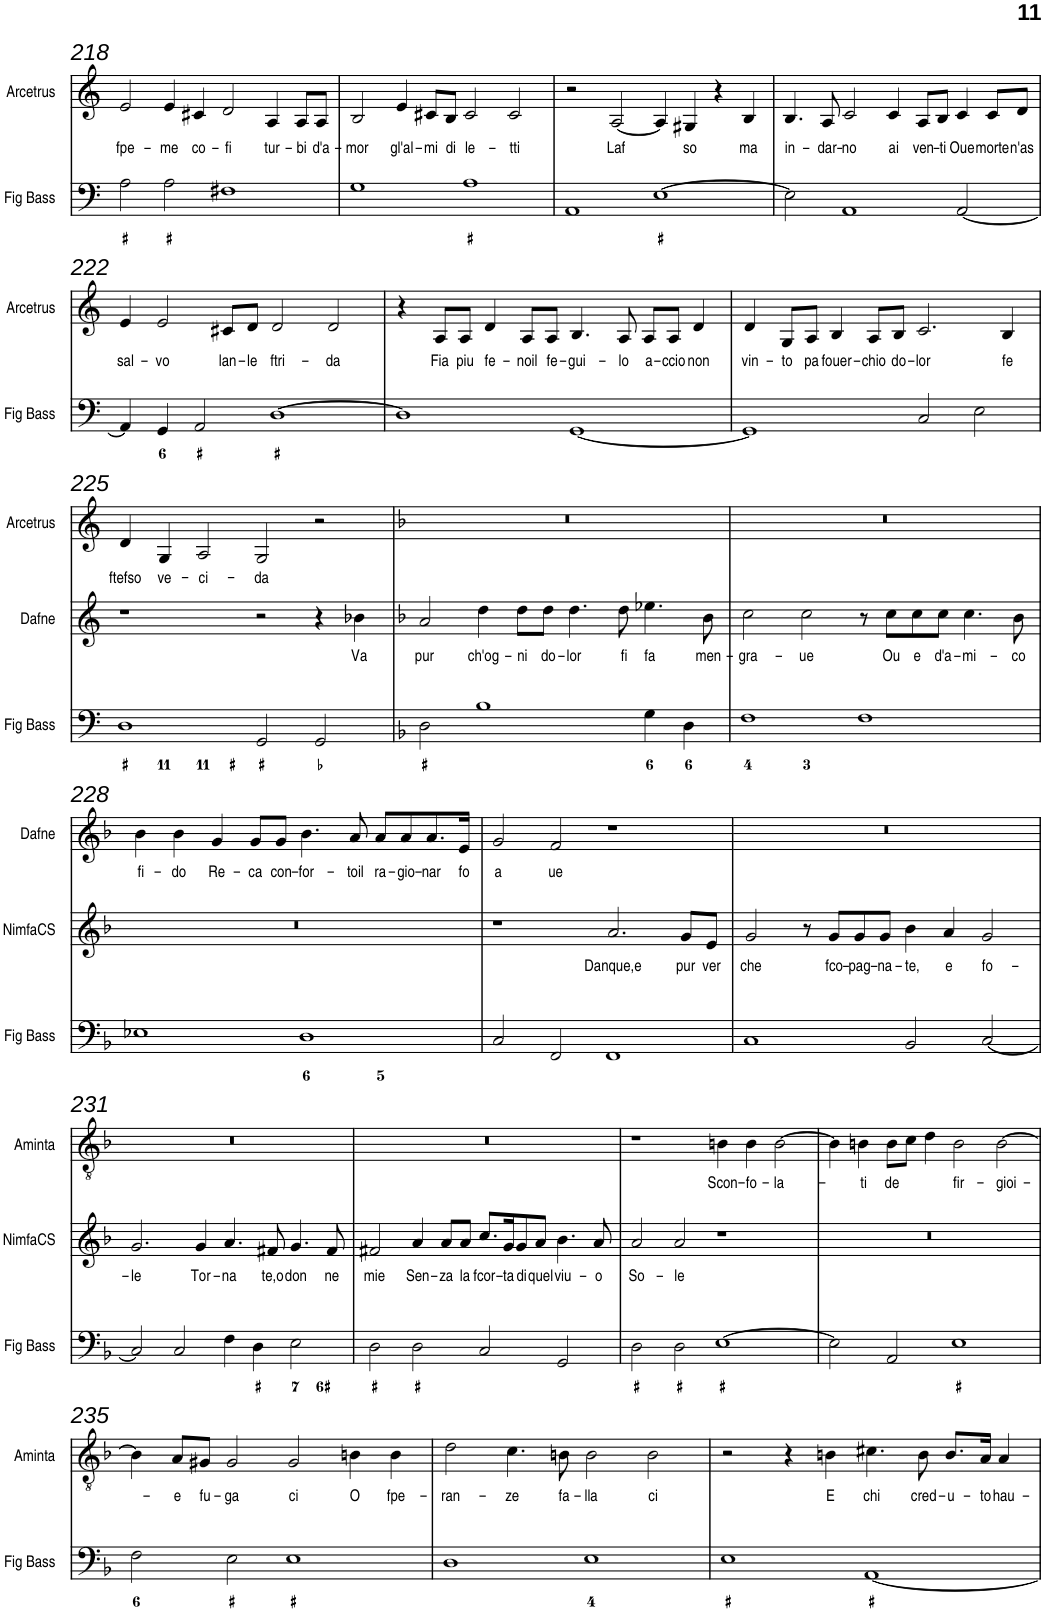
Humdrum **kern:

**kern	**kern	**text	**kern	**text	**kern	**text	**kern	**text
*part5	*part4	*part4	*part3	*part3	*part2	*part2	*part1	*part1
*staff5	*staff4	*staff4	*staff3	*staff3	*staff2	*staff2	*staff1	*staff1
*I"Fig Bass	*I"Nimfa del Coro	*	*I"Aminta	*	*I"Dafne	*	*I"Arcetrus	*
*I'Fig Bass	*	*	*I'Aminta	*	*I'Dafne	*	*I'Arcetrus	*
!!LO:PB:g=z
*clefF4	*clefG2	*	*clefGv2	*	*clefG2	*	*clefG2	*
*k[]	*k[]	*	*k[]	*	*k[]	*	*k[]	*
*M4/2	*M4/2	*	*M4/2	*	*M4/2	*	*M4/2	*
=218	=218	=218	=218	=218	=218	=218	=218	=218
!	!	!	!	!	!	!	!	!LO:LY:b
2A\	0r	.	0r	.	0r	.	2e/	fpe-
!	!	!	!	!	!	!	!	!LO:LY:b
2A\	.	.	.	.	.	.	4e/	-me
!	!	!	!	!	!	!	!	!LO:LY:b
.	.	.	.	.	.	.	4c#X/	co-
!	!	!	!	!	!	!	!	!LO:LY:b
1F#X	.	.	.	.	.	.	2d/	-fi
!	!	!	!	!	!	!	!	!LO:LY:b
.	.	.	.	.	.	.	4A/	tur-
!	!	!	!	!	!	!	!	!LO:LY:b
.	.	.	.	.	.	.	8A/L	-bi
!	!	!	!	!	!	!	!	!LO:LY:b
.	.	.	.	.	.	.	8A/J	d'a-
=219	=219	=219	=219	=219	=219	=219	=219	=219
!	!	!	!	!	!	!	!	!LO:LY:b
1G	0r	.	0r	.	0r	.	2B/	-mor
!	!	!	!	!	!	!	!	!LO:LY:b
.	.	.	.	.	.	.	4e/	gl'al-
!	!	!	!	!	!	!	!	!LO:LY:b
.	.	.	.	.	.	.	8c#X/L	-mi
!	!	!	!	!	!	!	!	!LO:LY:b
.	.	.	.	.	.	.	8B/J	di
!	!	!	!	!	!	!	!	!LO:LY:b
1A	.	.	.	.	.	.	2c#/	le-
!	!	!	!	!	!	!	!	!LO:LY:b
.	.	.	.	.	.	.	2c#/	-tti
=220	=220	=220	=220	=220	=220	=220	=220	=220
1AA	0r	.	0r	.	0r	.	2r	.
!	!	!	!	!	!	!	!	!LO:LY:b
.	.	.	.	.	.	.	[2A/	Laf
[1E	.	.	.	.	.	.	4A/]	.
!	!	!	!	!	!	!	!	!LO:LY:b
.	.	.	.	.	.	.	4G#X/	so
.	.	.	.	.	.	.	4r	.
!	!	!	!	!	!	!	!	!LO:LY:b
.	.	.	.	.	.	.	4B/	ma
=221	=221	=221	=221	=221	=221	=221	=221	=221
!	!	!	!	!	!	!	!	!LO:LY:b
2E\]	0r	.	0r	.	0r	.	4.B/	in-
!	!	!	!	!	!	!	!	!LO:LY:b
.	.	.	.	.	.	.	8A/	-dar-
!	!	!	!	!	!	!	!	!LO:LY:b
1AA	.	.	.	.	.	.	2c/	-no
!	!	!	!	!	!	!	!	!LO:LY:b
.	.	.	.	.	.	.	4c/	ai
!	!	!	!	!	!	!	!	!LO:LY:b
.	.	.	.	.	.	.	8A/L	ven-
!	!	!	!	!	!	!	!	!LO:LY:b
.	.	.	.	.	.	.	8B/J	-ti
!	!	!	!	!	!	!	!	!LO:LY:b
[2AA/	.	.	.	.	.	.	4c/	Oue
!	!	!	!	!	!	!	!	!LO:LY:b
.	.	.	.	.	.	.	8c/L	morte
!	!	!	!	!	!	!	!	!LO:LY:b
.	.	.	.	.	.	.	8d/J	n'as
!!LO:LB:g=z
=222	=222	=222	=222	=222	=222	=222	=222	=222
!	!	!	!	!	!	!	!	!LO:LY:b
4AA/]	0r	.	0r	.	0r	.	4e/	sal-
!	!	!	!	!	!	!	!	!LO:LY:b
4GG/	.	.	.	.	.	.	2e/	-vo
2AA/	.	.	.	.	.	.	.	.
!	!	!	!	!	!	!	!	!LO:LY:b
.	.	.	.	.	.	.	8c#X/L	lan-
!	!	!	!	!	!	!	!	!LO:LY:b
.	.	.	.	.	.	.	8d/J	-le
!	!	!	!	!	!	!	!	!LO:LY:b
[1D	.	.	.	.	.	.	2d/	ftri-
!	!	!	!	!	!	!	!	!LO:LY:b
.	.	.	.	.	.	.	2d/	-da
=223	=223	=223	=223	=223	=223	=223	=223	=223
1D]	0r	.	0r	.	0r	.	4r	.
!	!	!	!	!	!	!	!	!LO:LY:b
.	.	.	.	.	.	.	8A/L	Fia
!	!	!	!	!	!	!	!	!LO:LY:b
.	.	.	.	.	.	.	8A/J	piu
!	!	!	!	!	!	!	!	!LO:LY:b
.	.	.	.	.	.	.	4d/	fe-
!	!	!	!	!	!	!	!	!LO:LY:b
.	.	.	.	.	.	.	8A/L	-noil
!	!	!	!	!	!	!	!	!LO:LY:b
.	.	.	.	.	.	.	8A/J	fe-
!	!	!	!	!	!	!	!	!LO:LY:b
[1GG	.	.	.	.	.	.	4.B/	-gui-
!	!	!	!	!	!	!	!	!LO:LY:b
.	.	.	.	.	.	.	8A/	-lo
!	!	!	!	!	!	!	!	!LO:LY:b
.	.	.	.	.	.	.	8A/L	a-
!	!	!	!	!	!	!	!	!LO:LY:b
.	.	.	.	.	.	.	8A/J	-ccio
!	!	!	!	!	!	!	!	!LO:LY:b
.	.	.	.	.	.	.	4d/	non
=224	=224	=224	=224	=224	=224	=224	=224	=224
!	!	!	!	!	!	!	!	!LO:LY:b
1GG]	0r	.	0r	.	0r	.	4d/	vin-
!	!	!	!	!	!	!	!	!LO:LY:b
.	.	.	.	.	.	.	8G/L	-to
!	!	!	!	!	!	!	!	!LO:LY:b
.	.	.	.	.	.	.	8A/J	pa
!	!	!	!	!	!	!	!	!LO:LY:b
.	.	.	.	.	.	.	4B/	fouer-
!	!	!	!	!	!	!	!	!LO:LY:b
.	.	.	.	.	.	.	8A/L	-chio
!	!	!	!	!	!	!	!	!LO:LY:b
.	.	.	.	.	.	.	8B/J	do-
!	!	!	!	!	!	!	!	!LO:LY:b
2C/	.	.	.	.	.	.	2.c/	-lor
2E\	.	.	.	.	.	.	.	.
!	!	!	!	!	!	!	!	!LO:LY:b
.	.	.	.	.	.	.	4B/	fe
!!LO:LB:g=z
=225	=225	=225	=225	=225	=225	=225	=225	=225
!	!	!	!	!	!	!	!	!LO:LY:b
1D	0r	.	0r	.	1r	.	4d/	ftefso
!	!	!	!	!	!	!	!	!LO:LY:b
.	.	.	.	.	.	.	4G/	ve-
!	!	!	!	!	!	!	!	!LO:LY:b
.	.	.	.	.	.	.	2A/	-ci-
!	!	!	!	!	!	!	!	!LO:LY:b
2GG/	.	.	.	.	2r	.	2G/	-da
2GG/	.	.	.	.	4r	.	2r	.
!	!	!	!	!	!	!LO:LY:b	!	!
.	.	.	.	.	4b-X\	Va	.	.
=226	=226	=226	=226	=226	=226	=226	=226	=226
*k[b-]	*k[b-]	*	*k[b-]	*	*k[b-]	*	*k[b-]	*
!	!	!	!	!	!	!LO:LY:b	!	!
2D\	0r	.	0r	.	2a/	pur	0r	.
!	!	!	!	!	!	!LO:LY:b	!	!
1B-	.	.	.	.	4dd\	ch'og-	.	.
!	!	!	!	!	!	!LO:LY:b	!	!
.	.	.	.	.	8dd\L	-ni	.	.
!	!	!	!	!	!	!LO:LY:b	!	!
.	.	.	.	.	8dd\J	do-	.	.
!	!	!	!	!	!	!LO:LY:b	!	!
.	.	.	.	.	4.dd\	-lor	.	.
!	!	!	!	!	!	!LO:LY:b	!	!
.	.	.	.	.	8dd\	fi	.	.
!	!	!	!	!	!	!LO:LY:b	!	!
4G\	.	.	.	.	4.ee-X\	fa	.	.
4D\	.	.	.	.	.	.	.	.
!	!	!	!	!	!	!LO:LY:b	!	!
.	.	.	.	.	8b-\	men-	.	.
=227	=227	=227	=227	=227	=227	=227	=227	=227
!	!	!	!	!	!	!LO:LY:b	!	!
1F	0r	.	0r	.	2cc\	-gra-	0r	.
!	!	!	!	!	!	!LO:LY:b	!	!
.	.	.	.	.	2cc\	-ue	.	.
1F	.	.	.	.	8r	.	.	.
!	!	!	!	!	!	!LO:LY:b	!	!
.	.	.	.	.	8cc\L	Ou	.	.
!	!	!	!	!	!	!LO:LY:b	!	!
.	.	.	.	.	8cc\	e	.	.
!	!	!	!	!	!	!LO:LY:b	!	!
.	.	.	.	.	8cc\J	d'a-	.	.
!	!	!	!	!	!	!LO:LY:b	!	!
.	.	.	.	.	4.cc\	-mi-	.	.
!	!	!	!	!	!	!LO:LY:b	!	!
.	.	.	.	.	8b-\	-co	.	.
!!LO:LB:g=z
=228	=228	=228	=228	=228	=228	=228	=228	=228
!	!	!	!	!	!	!LO:LY:b	!	!
1E-X	0r	.	0r	.	4b-\	fi-	0r	.
!	!	!	!	!	!	!LO:LY:b	!	!
.	.	.	.	.	4b-\	-do	.	.
!	!	!	!	!	!	!LO:LY:b	!	!
.	.	.	.	.	4g/	Re-	.	.
!	!	!	!	!	!	!LO:LY:b	!	!
.	.	.	.	.	8g/L	-ca	.	.
!	!	!	!	!	!	!LO:LY:b	!	!
.	.	.	.	.	8g/J	con-	.	.
!	!	!	!	!	!	!LO:LY:b	!	!
1D	.	.	.	.	4.b-\	-for-	.	.
!	!	!	!	!	!	!LO:LY:b	!	!
.	.	.	.	.	8a/	-toil	.	.
!	!	!	!	!	!	!LO:LY:b	!	!
.	.	.	.	.	8a/L	ra-	.	.
!	!	!	!	!	!	!LO:LY:b	!	!
.	.	.	.	.	8a/	-gio-	.	.
!	!	!	!	!	!	!LO:LY:b	!	!
.	.	.	.	.	8.a/	-nar	.	.
!	!	!	!	!	!	!LO:LY:b	!	!
.	.	.	.	.	16e/Jk	fo	.	.
=229	=229	=229	=229	=229	=229	=229	=229	=229
!	!	!	!	!	!	!LO:LY:b	!	!
2C/	1r	.	0r	.	2g/	a	0r	.
!	!	!	!	!	!	!LO:LY:b	!	!
2FF/	.	.	.	.	2f/	ue	.	.
!	!	!LO:LY:b	!	!	!	!	!	!
1FF	2.a/	Danque,e	.	.	1r	.	.	.
!	!	!LO:LY:b	!	!	!	!	!	!
.	8g/L	pur	.	.	.	.	.	.
!	!	!LO:LY:b	!	!	!	!	!	!
.	8e/J	ver	.	.	.	.	.	.
=230	=230	=230	=230	=230	=230	=230	=230	=230
!	!	!LO:LY:b	!	!	!	!	!	!
1C	2g/	che	0r	.	0r	.	0r	.
.	8r	.	.	.	.	.	.	.
!	!	!LO:LY:b	!	!	!	!	!	!
.	8g/L	fco-	.	.	.	.	.	.
!	!	!LO:LY:b	!	!	!	!	!	!
.	8g/	-pag-	.	.	.	.	.	.
!	!	!LO:LY:b	!	!	!	!	!	!
.	8g/J	-na-	.	.	.	.	.	.
!	!	!LO:LY:b	!	!	!	!	!	!
2BB-/	4b-\	-te,	.	.	.	.	.	.
!	!	!LO:LY:b	!	!	!	!	!	!
.	4a/	e	.	.	.	.	.	.
!	!	!LO:LY:b	!	!	!	!	!	!
[2C/	2g/	fo-	.	.	.	.	.	.
!!LO:LB:g=z
=231	=231	=231	=231	=231	=231	=231	=231	=231
!	!	!LO:LY:b	!	!	!	!	!	!
2C/]	2.g/	-le	0r	.	0r	.	0r	.
2C/	.	.	.	.	.	.	.	.
!	!	!LO:LY:b	!	!	!	!	!	!
.	4g/	Tor-	.	.	.	.	.	.
!	!	!LO:LY:b	!	!	!	!	!	!
4F\	4.a/	-na	.	.	.	.	.	.
4D\	.	.	.	.	.	.	.	.
!	!	!LO:LY:b	!	!	!	!	!	!
.	8f#X/	te,o	.	.	.	.	.	.
!	!	!LO:LY:b	!	!	!	!	!	!
2E\	4.g/	don	.	.	.	.	.	.
!	!	!LO:LY:b	!	!	!	!	!	!
.	8f#/	ne	.	.	.	.	.	.
=232	=232	=232	=232	=232	=232	=232	=232	=232
!	!	!LO:LY:b	!	!	!	!	!	!
2D\	2f#X/	mie	0r	.	0r	.	0r	.
!	!	!LO:LY:b	!	!	!	!	!	!
2D\	4a/	Sen-	.	.	.	.	.	.
!	!	!LO:LY:b	!	!	!	!	!	!
.	8a/L	-za	.	.	.	.	.	.
!	!	!LO:LY:b	!	!	!	!	!	!
.	8a/J	la	.	.	.	.	.	.
!	!	!LO:LY:b	!	!	!	!	!	!
2C/	8.cc/L	fcor-	.	.	.	.	.	.
!	!	!LO:LY:b	!	!	!	!	!	!
.	16g/K	-ta	.	.	.	.	.	.
!	!	!LO:LY:b	!	!	!	!	!	!
.	8g/	di	.	.	.	.	.	.
!	!	!LO:LY:b	!	!	!	!	!	!
.	8a/J	quel	.	.	.	.	.	.
!	!	!LO:LY:b	!	!	!	!	!	!
2GG/	4.b-\	viu-	.	.	.	.	.	.
!	!	!LO:LY:b	!	!	!	!	!	!
.	8a/	-o	.	.	.	.	.	.
=233	=233	=233	=233	=233	=233	=233	=233	=233
!	!	!LO:LY:b	!	!	!	!	!	!
2D\	2a/	So-	1r	.	0r	.	0r	.
!	!	!LO:LY:b	!	!	!	!	!	!
2D\	2a/	-le	.	.	.	.	.	.
!	!	!	!	!LO:LY:b	!	!	!	!
[1E	1r	.	4Bn\	Scon-	.	.	.	.
!	!	!	!	!LO:LY:b	!	!	!	!
.	.	.	4B\	-fo-	.	.	.	.
!	!	!	!	!LO:LY:b	!	!	!	!
.	.	.	[2B\	-la-	.	.	.	.
=234	=234	=234	=234	=234	=234	=234	=234	=234
2E\]	0r	.	4B\]	.	0r	.	0r	.
!	!	!	!	!LO:LY:b	!	!	!	!
.	.	.	4Bn\	-ti	.	.	.	.
!	!	!	!	!LO:LY:b	!	!	!	!
2AA/	.	.	8B\L	de	.	.	.	.
.	.	.	8c\J	.	.	.	.	.
.	.	.	4d\	.	.	.	.	.
!	!	!	!	!LO:LY:b	!	!	!	!
1E	.	.	2B\	fir-	.	.	.	.
!	!	!	!	!LO:LY:b	!	!	!	!
.	.	.	[2B\	-gioi-	.	.	.	.
!!LO:LB:g=z
=235	=235	=235	=235	=235	=235	=235	=235	=235
2F\	0r	.	4B\]	.	0r	.	0r	.
!	!	!	!	!LO:LY:b	!	!	!	!
.	.	.	8A/L	-e	.	.	.	.
!	!	!	!	!LO:LY:b	!	!	!	!
.	.	.	8G#X/J	fu-	.	.	.	.
!	!	!	!	!LO:LY:b	!	!	!	!
2E\	.	.	2G#/	-ga	.	.	.	.
!	!	!	!	!LO:LY:b	!	!	!	!
1E	.	.	2G#/	ci	.	.	.	.
!	!	!	!	!LO:LY:b	!	!	!	!
.	.	.	4Bn\	O	.	.	.	.
!	!	!	!	!LO:LY:b	!	!	!	!
.	.	.	4B\	fpe-	.	.	.	.
=236	=236	=236	=236	=236	=236	=236	=236	=236
!	!	!	!	!LO:LY:b	!	!	!	!
1D	0r	.	2d\	-ran-	0r	.	0r	.
!	!	!	!	!LO:LY:b	!	!	!	!
.	.	.	4.c\	-ze	.	.	.	.
!	!	!	!	!LO:LY:b	!	!	!	!
.	.	.	8Bn\	fa-	.	.	.	.
!	!	!	!	!LO:LY:b	!	!	!	!
1E	.	.	2B\	-lla	.	.	.	.
!	!	!	!	!LO:LY:b	!	!	!	!
.	.	.	2B\	ci	.	.	.	.
=237	=237	=237	=237	=237	=237	=237	=237	=237
1E	0r	.	2r	.	0r	.	0r	.
.	.	.	4r	.	.	.	.	.
!	!	!	!	!LO:LY:b	!	!	!	!
.	.	.	4Bn\	E	.	.	.	.
!	!	!	!	!LO:LY:b	!	!	!	!
[1AA	.	.	4.c#X\	chi	.	.	.	.
!	!	!	!	!LO:LY:b	!	!	!	!
.	.	.	8B\	cred-	.	.	.	.
!	!	!	!	!LO:LY:b	!	!	!	!
.	.	.	8.B/L	-u-	.	.	.	.
!	!	!	!	!LO:LY:b	!	!	!	!
.	.	.	16A/Jk	-to	.	.	.	.
!	!	!	!	!LO:LY:b	!	!	!	!
.	.	.	4A/	hau-	.	.	.	.
=	=	=	=	=	=	=	=	=
*-	*-	*-	*-	*-	*-	*-	*-	*-
